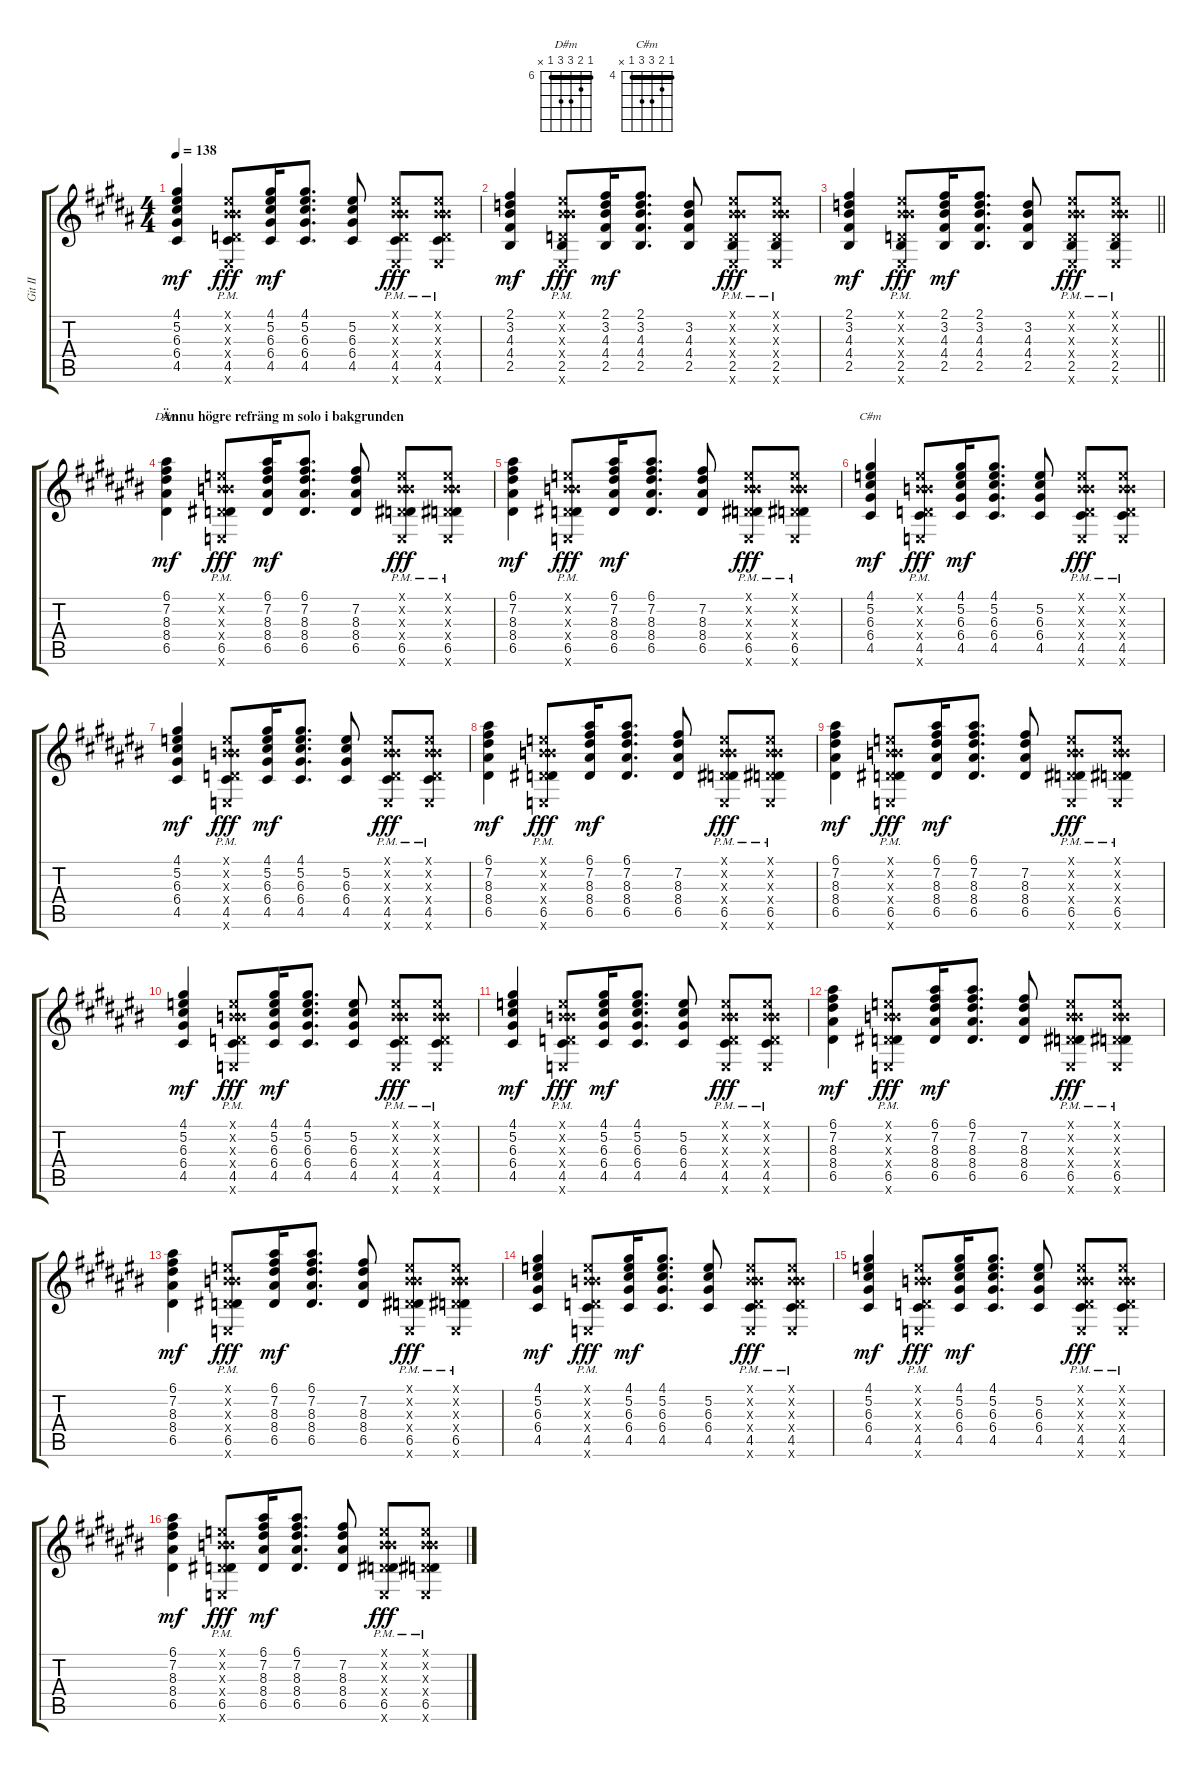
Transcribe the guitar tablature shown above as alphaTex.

\track ("Git II" "Git II") {instrument overdrivenguitar}
\staff {score tabs}
\tuning (E4 B3 G3 D3 A2 E2) {hide}
\chord ("D#m" 6 7 8 8 6 x) {firstfret 6 barre 6}
\chord ("C#m" 4 5 6 6 4 x) {firstfret 4 barre 4}
\ts (4 4)
\tempo 138
\clef g2
\ks b
(4.1 5.2 6.3 6.4 4.5).4{dy mf} (0.1{x} 0.2{x} 4.3{x} 0.4{x} 4.5{pm} 0.6{x}).8{dy fff} (4.1 5.2 6.3 6.4 4.5).16{dy mf} (4.1 5.2 6.3 6.4 4.5).8{d} (5.2 6.3 6.4 4.5).8 (0.1{x} 0.2{x} 4.3{x} 0.4{x} 4.5{pm} 0.6{x}).8{dy fff} (0.1{x} 0.2{x} 4.3{x} 0.4{x} 4.5{pm} 0.6{x}).8 |
(2.1 3.2 4.3 4.4 2.5).4{dy mf} (0.1{x} 0.2{x} 4.3{x} 0.4{x} 2.5{pm} 0.6{x}).8{dy fff} (2.1 3.2 4.3 4.4 2.5).16{dy mf} (2.1 3.2 4.3 4.4 2.5).8{d} (3.2 4.3 4.4 2.5).8 (0.1{x} 0.2{x} 4.3{x} 0.4{x} 2.5{pm} 0.6{x}).8{dy fff} (0.1{x} 0.2{x} 4.3{x} 0.4{x} 2.5{pm} 0.6{x}).8 |
\barLineRight lightlight
(2.1 3.2 4.3 4.4 2.5).4{dy mf} (0.1{x} 0.2{x} 4.3{x} 0.4{x} 2.5{pm} 0.6{x}).8{dy fff} (2.1 3.2 4.3 4.4 2.5).16{dy mf} (2.1 3.2 4.3 4.4 2.5).8{d} (3.2 4.3 4.4 2.5).8 (0.1{x} 0.2{x} 4.3{x} 0.4{x} 2.5{pm} 0.6{x}).8{dy fff} (0.1{x} 0.2{x} 4.3{x} 0.4{x} 2.5{pm} 0.6{x}).8 |
\section ("" "Ännu högre refräng m solo i bakgrunden")
\ks c#
(6.1 7.2 8.3 8.4 6.5).4{ch "D#m" dy mf} (0.1{x} 0.2{x} 4.3{x} 0.4{x} 6.5{pm} 0.6{x}).8{dy fff} (6.1 7.2 8.3 8.4 6.5).16{dy mf} (6.1 7.2 8.3 8.4 6.5).8{d} (7.2 8.3 8.4 6.5).8 (0.1{x} 0.2{x} 4.3{x} 0.4{x} 6.5{pm} 0.6{x}).8{dy fff} (0.1{x} 0.2{x} 4.3{x} 0.4{x} 6.5{pm} 0.6{x}).8 |
(6.1 7.2 8.3 8.4 6.5).4{dy mf} (0.1{x} 0.2{x} 4.3{x} 0.4{x} 6.5{pm} 0.6{x}).8{dy fff} (6.1 7.2 8.3 8.4 6.5).16{dy mf} (6.1 7.2 8.3 8.4 6.5).8{d} (7.2 8.3 8.4 6.5).8 (0.1{x} 0.2{x} 4.3{x} 0.4{x} 6.5{pm} 0.6{x}).8{dy fff} (0.1{x} 0.2{x} 4.3{x} 0.4{x} 6.5{pm} 0.6{x}).8 |
(4.1 5.2 6.3 6.4 4.5).4{ch "C#m" dy mf} (0.1{x} 0.2{x} 4.3{x} 0.4{x} 4.5{pm} 0.6{x}).8{dy fff} (4.1 5.2 6.3 6.4 4.5).16{dy mf} (4.1 5.2 6.3 6.4 4.5).8{d} (5.2 6.3 6.4 4.5).8 (0.1{x} 0.2{x} 4.3{x} 0.4{x} 4.5{pm} 0.6{x}).8{dy fff} (0.1{x} 0.2{x} 4.3{x} 0.4{x} 4.5{pm} 0.6{x}).8 |
(4.1 5.2 6.3 6.4 4.5).4{dy mf} (0.1{x} 0.2{x} 4.3{x} 0.4{x} 4.5{pm} 0.6{x}).8{dy fff} (4.1 5.2 6.3 6.4 4.5).16{dy mf} (4.1 5.2 6.3 6.4 4.5).8{d} (5.2 6.3 6.4 4.5).8 (0.1{x} 0.2{x} 4.3{x} 0.4{x} 4.5{pm} 0.6{x}).8{dy fff} (0.1{x} 0.2{x} 4.3{x} 0.4{x} 4.5{pm} 0.6{x}).8 |
(6.1 7.2 8.3 8.4 6.5).4{dy mf} (0.1{x} 0.2{x} 4.3{x} 0.4{x} 6.5{pm} 0.6{x}).8{dy fff} (6.1 7.2 8.3 8.4 6.5).16{dy mf} (6.1 7.2 8.3 8.4 6.5).8{d} (7.2 8.3 8.4 6.5).8 (0.1{x} 0.2{x} 4.3{x} 0.4{x} 6.5{pm} 0.6{x}).8{dy fff} (0.1{x} 0.2{x} 4.3{x} 0.4{x} 6.5{pm} 0.6{x}).8 |
(6.1 7.2 8.3 8.4 6.5).4{dy mf} (0.1{x} 0.2{x} 4.3{x} 0.4{x} 6.5{pm} 0.6{x}).8{dy fff} (6.1 7.2 8.3 8.4 6.5).16{dy mf} (6.1 7.2 8.3 8.4 6.5).8{d} (7.2 8.3 8.4 6.5).8 (0.1{x} 0.2{x} 4.3{x} 0.4{x} 6.5{pm} 0.6{x}).8{dy fff} (0.1{x} 0.2{x} 4.3{x} 0.4{x} 6.5{pm} 0.6{x}).8 |
(4.1 5.2 6.3 6.4 4.5).4{dy mf} (0.1{x} 0.2{x} 4.3{x} 0.4{x} 4.5{pm} 0.6{x}).8{dy fff} (4.1 5.2 6.3 6.4 4.5).16{dy mf} (4.1 5.2 6.3 6.4 4.5).8{d} (5.2 6.3 6.4 4.5).8 (0.1{x} 0.2{x} 4.3{x} 0.4{x} 4.5{pm} 0.6{x}).8{dy fff} (0.1{x} 0.2{x} 4.3{x} 0.4{x} 4.5{pm} 0.6{x}).8 |
(4.1 5.2 6.3 6.4 4.5).4{dy mf} (0.1{x} 0.2{x} 4.3{x} 0.4{x} 4.5{pm} 0.6{x}).8{dy fff} (4.1 5.2 6.3 6.4 4.5).16{dy mf} (4.1 5.2 6.3 6.4 4.5).8{d} (5.2 6.3 6.4 4.5).8 (0.1{x} 0.2{x} 4.3{x} 0.4{x} 4.5{pm} 0.6{x}).8{dy fff} (0.1{x} 0.2{x} 4.3{x} 0.4{x} 4.5{pm} 0.6{x}).8 |
(6.1 7.2 8.3 8.4 6.5).4{dy mf} (0.1{x} 0.2{x} 4.3{x} 0.4{x} 6.5{pm} 0.6{x}).8{dy fff} (6.1 7.2 8.3 8.4 6.5).16{dy mf} (6.1 7.2 8.3 8.4 6.5).8{d} (7.2 8.3 8.4 6.5).8 (0.1{x} 0.2{x} 4.3{x} 0.4{x} 6.5{pm} 0.6{x}).8{dy fff} (0.1{x} 0.2{x} 4.3{x} 0.4{x} 6.5{pm} 0.6{x}).8 |
(6.1 7.2 8.3 8.4 6.5).4{dy mf} (0.1{x} 0.2{x} 4.3{x} 0.4{x} 6.5{pm} 0.6{x}).8{dy fff} (6.1 7.2 8.3 8.4 6.5).16{dy mf} (6.1 7.2 8.3 8.4 6.5).8{d} (7.2 8.3 8.4 6.5).8 (0.1{x} 0.2{x} 4.3{x} 0.4{x} 6.5{pm} 0.6{x}).8{dy fff} (0.1{x} 0.2{x} 4.3{x} 0.4{x} 6.5{pm} 0.6{x}).8 |
(4.1 5.2 6.3 6.4 4.5).4{dy mf} (0.1{x} 0.2{x} 4.3{x} 0.4{x} 4.5{pm} 0.6{x}).8{dy fff} (4.1 5.2 6.3 6.4 4.5).16{dy mf} (4.1 5.2 6.3 6.4 4.5).8{d} (5.2 6.3 6.4 4.5).8 (0.1{x} 0.2{x} 4.3{x} 0.4{x} 4.5{pm} 0.6{x}).8{dy fff} (0.1{x} 0.2{x} 4.3{x} 0.4{x} 4.5{pm} 0.6{x}).8 |
(4.1 5.2 6.3 6.4 4.5).4{dy mf} (0.1{x} 0.2{x} 4.3{x} 0.4{x} 4.5{pm} 0.6{x}).8{dy fff} (4.1 5.2 6.3 6.4 4.5).16{dy mf} (4.1 5.2 6.3 6.4 4.5).8{d} (5.2 6.3 6.4 4.5).8 (0.1{x} 0.2{x} 4.3{x} 0.4{x} 4.5{pm} 0.6{x}).8{dy fff} (0.1{x} 0.2{x} 4.3{x} 0.4{x} 4.5{pm} 0.6{x}).8 |
(6.1 7.2 8.3 8.4 6.5).4{dy mf} (0.1{x} 0.2{x} 4.3{x} 0.4{x} 6.5{pm} 0.6{x}).8{dy fff} (6.1 7.2 8.3 8.4 6.5).16{dy mf} (6.1 7.2 8.3 8.4 6.5).8{d} (7.2 8.3 8.4 6.5).8 (0.1{x} 0.2{x} 4.3{x} 0.4{x} 6.5{pm} 0.6{x}).8{dy fff} (0.1{x} 0.2{x} 4.3{x} 0.4{x} 6.5{pm} 0.6{x}).8
